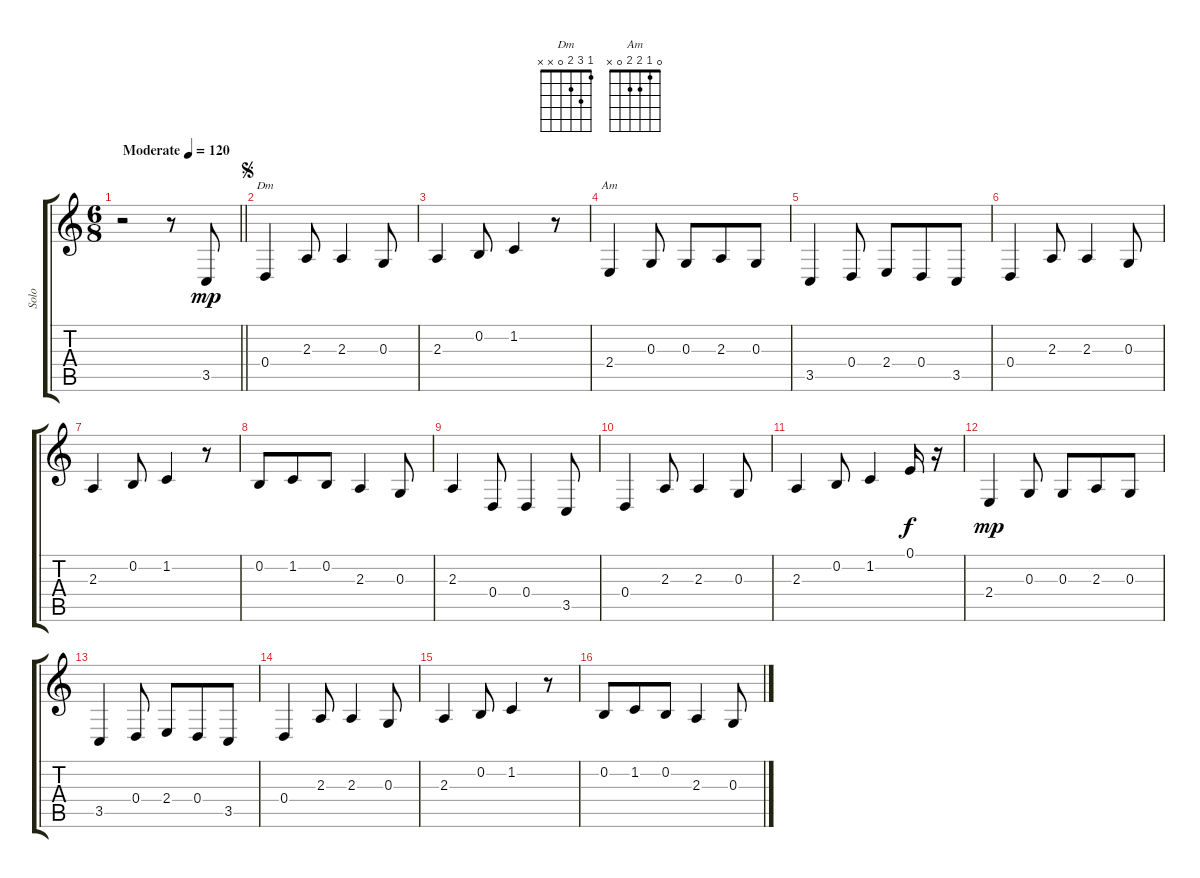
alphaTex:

\track ("Solo" "Solo") {instrument violin}
\staff {score tabs}
\tuning (E4 B3 G3 D3 A2 E2) {hide}
\chord ("Dm" 1 3 2 0 x x)
\chord ("Am" 0 1 2 2 0 x)
\ts (6 8)
\tempo (120 "Moderate")
\tempo 180
\tempo (120 "Moderate")
\clef g2
\barLineRight lightlight
\ks c
r.2{dy mp instrument violin} r.8 3.5.8 |
\jump segno
0.4.4{ch "Dm"} 2.3.8 2.3.4 0.3.8 |
2.3.4 0.2.8 1.2.4 r.8 |
2.4.4{ch "Am"} 0.3.8 0.3.8 2.3.8 0.3.8 |
3.5.4 0.4.8 2.4.8 0.4.8 3.5.8 |
0.4.4 2.3.8 2.3.4 0.3.8 |
2.3.4 0.2.8 1.2.4 r.8 |
0.2.8 1.2.8 0.2.8 2.3.4 0.3.8 |
2.3.4 0.4.8 0.4.4 3.5.8 |
0.4.4 2.3.8 2.3.4 0.3.8 |
2.3.4 0.2.8 1.2.4 0.1.16{dy f} r.16 |
2.4.4{dy mp} 0.3.8 0.3.8 2.3.8 0.3.8 |
3.5.4 0.4.8 2.4.8 0.4.8 3.5.8 |
0.4.4 2.3.8 2.3.4 0.3.8 |
2.3.4 0.2.8 1.2.4 r.8 |
0.2.8 1.2.8 0.2.8 2.3.4 0.3.8
